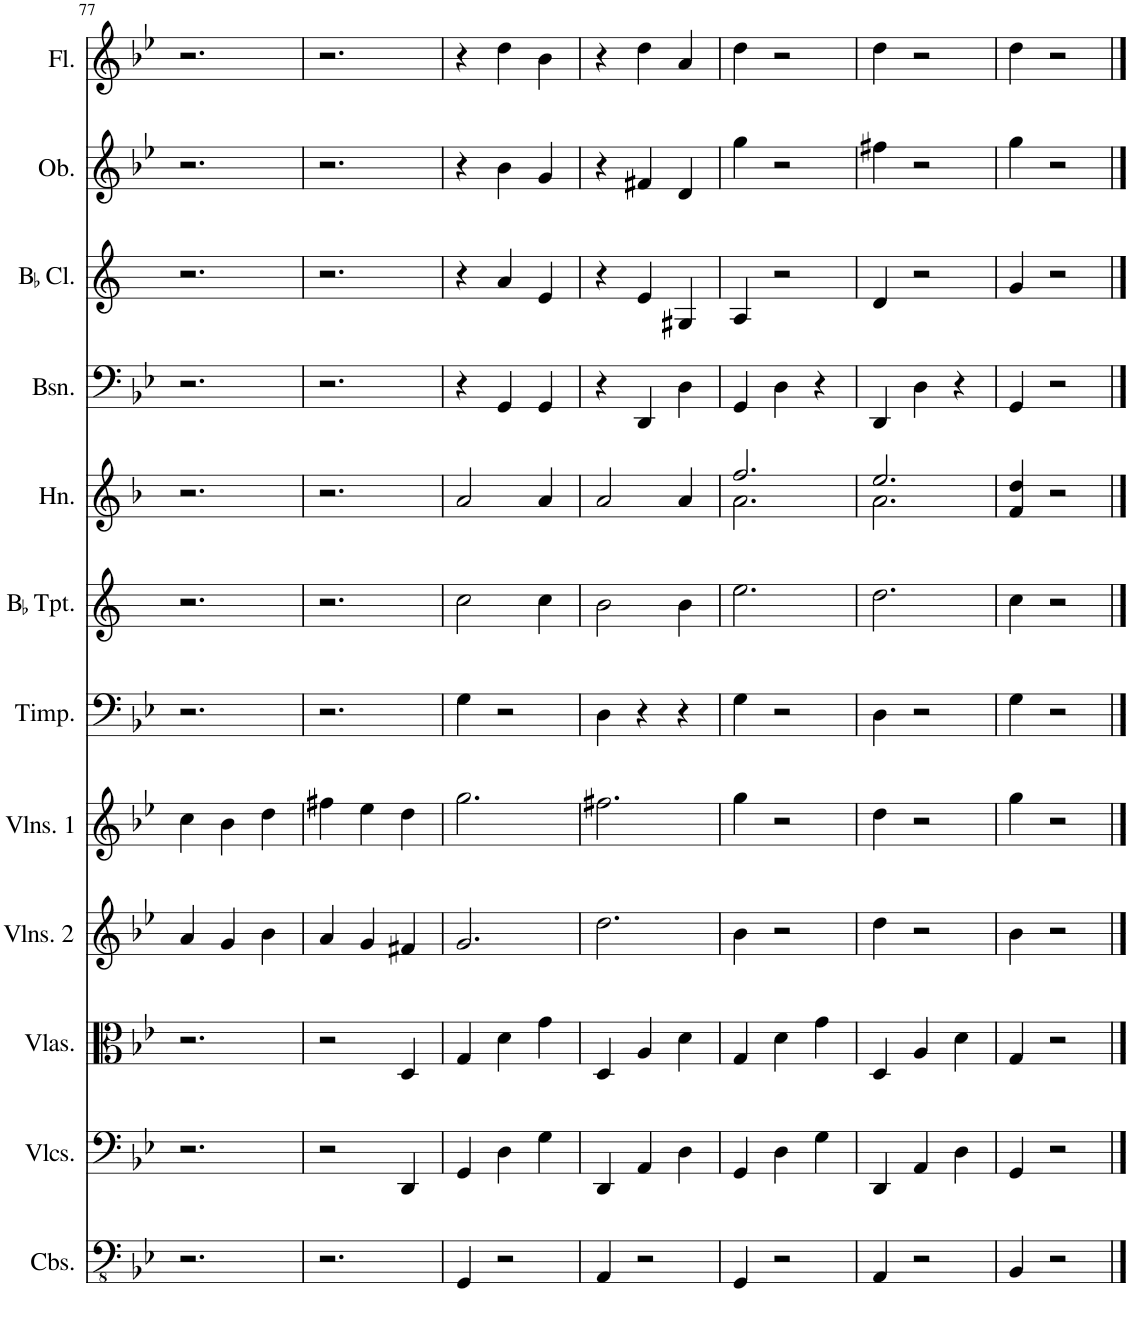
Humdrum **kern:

**kern	**kern	**kern	**kern	**kern	**kern	**kern	**kern	**kern	**kern	**kern	**kern
*part12	*part11	*part10	*part9	*part8	*part7	*part6	*part5	*part4	*part3	*part2	*part1
*staff12	*staff11	*staff10	*staff9	*staff8	*staff7	*staff6	*staff5	*staff4	*staff3	*staff2	*staff1
*I"Contrabasses	*I"Violoncellos	*I"Violas	*I"Violins 2	*I"Violins 1	*I"Timpani	*I"BaccidentalFlat Trumpet	*I"Horn	*I"Bassoon	*I"BaccidentalFlat Clarinet	*I"Oboe	*I"Flute
*I'Cbs.	*I'Vlcs.	*I'Vlas.	*I'Vlns. 2	*I'Vlns. 1	*I'Timp.	*I'BaccidentalFlat Tpt.	*I'Hn.	*I'Bsn.	*I'BaccidentalFlat Cl.	*I'Ob.	*I'Fl.
!!LO:PB:g=z
*clefFv4	*clefF4	*clefC3	*clefG2	*clefG2	*clefF4	*clefG2	*clefG2	*clefF4	*clefG2	*clefG2	*clefG2
*	*	*	*	*	*	*Trd1c2	*Trd4c7	*	*Trd1c2	*	*
*k[b-e-]	*k[b-e-]	*k[b-e-]	*k[b-e-]	*k[b-e-]	*k[b-e-]	*k[]	*k[b-]	*k[b-e-]	*k[]	*k[b-e-]	*k[b-e-]
*M3/4	*M3/4	*M3/4	*M3/4	*M3/4	*M3/4	*M3/4	*M3/4	*M3/4	*M3/4	*M3/4	*M3/4
=77	=77	=77	=77	=77	=77	=77	=77	=77	=77	=77	=77
2.r	2.r	2.r	4a/	4cc\	2.r	2.r	2.r	2.r	2.r	2.r	2.r
.	.	.	4g/	4b-\	.	.	.	.	.	.	.
.	.	.	4b-\	4dd\	.	.	.	.	.	.	.
=78	=78	=78	=78	=78	=78	=78	=78	=78	=78	=78	=78
2.r	2r	2r	4a/	4ff#X\	2.r	2.r	2.r	2.r	2.r	2.r	2.r
.	.	.	4g/	4ee-\	.	.	.	.	.	.	.
.	4DD/	4D/	4f#X/	4dd\	.	.	.	.	.	.	.
=79	=79	=79	=79	=79	=79	=79	=79	=79	=79	=79	=79
4GGG/	4GG/	4G/	2.g/	2.gg\	4G\	2cc\	2a/	4r	4r	4r	4r
2r	4D\	4d\	.	.	2r	.	.	4GG/	4a/	4b-\	4dd\
.	4G\	4g\	.	.	.	4cc\	4a/	4GG/	4e/	4g/	4b-\
=80	=80	=80	=80	=80	=80	=80	=80	=80	=80	=80	=80
4AAA/	4DD/	4D/	2.dd\	2.ff#X\	4D\	2b\	2a/	4r	4r	4r	4r
2r	4AA/	4A/	.	.	4r	.	.	4DD/	4e/	4f#X/	4dd\
.	4D\	4d\	.	.	4r	4b\	4a/	4D\	4G#X/	4d/	4a/
=81	=81	=81	=81	=81	=81	=81	=81	=81	=81	=81	=81
*	*	*	*	*	*	*	*^	*	*	*	*
4GGG/	4GG/	4G/	4b-\	4gg\	4G\	2.ee\	2.ff/	2.a\	4GG/	4A/	4gg\	4dd\
2r	4D\	4d\	2r	2r	2r	.	.	.	4D\	2r	2r	2r
.	4G\	4g\	.	.	.	.	.	.	4r	.	.	.
=82	=82	=82	=82	=82	=82	=82	=82	=82	=82	=82	=82	=82
4AAA/	4DD/	4D/	4dd\	4dd\	4D\	2.dd\	2.ee/	2.a\	4DD/	4d/	4ff#X\	4dd\
2r	4AA/	4A/	2r	2r	2r	.	.	.	4D\	2r	2r	2r
.	4D\	4d\	.	.	.	.	.	.	4r	.	.	.
*	*	*	*	*	*	*	*v	*v	*	*	*	*
=83	=83	=83	=83	=83	=83	=83	=83	=83	=83	=83	=83
4BBB-/	4GG/	4G/	4b-\	4gg\	4G\	4cc\	4f/ 4dd/	4GG/	4g/	4gg\	4dd\
2r	2r	2r	2r	2r	2r	2r	2r	2r	2r	2r	2r
==	==	==	==	==	==	==	==	==	==	==	==
*-	*-	*-	*-	*-	*-	*-	*-	*-	*-	*-	*-
